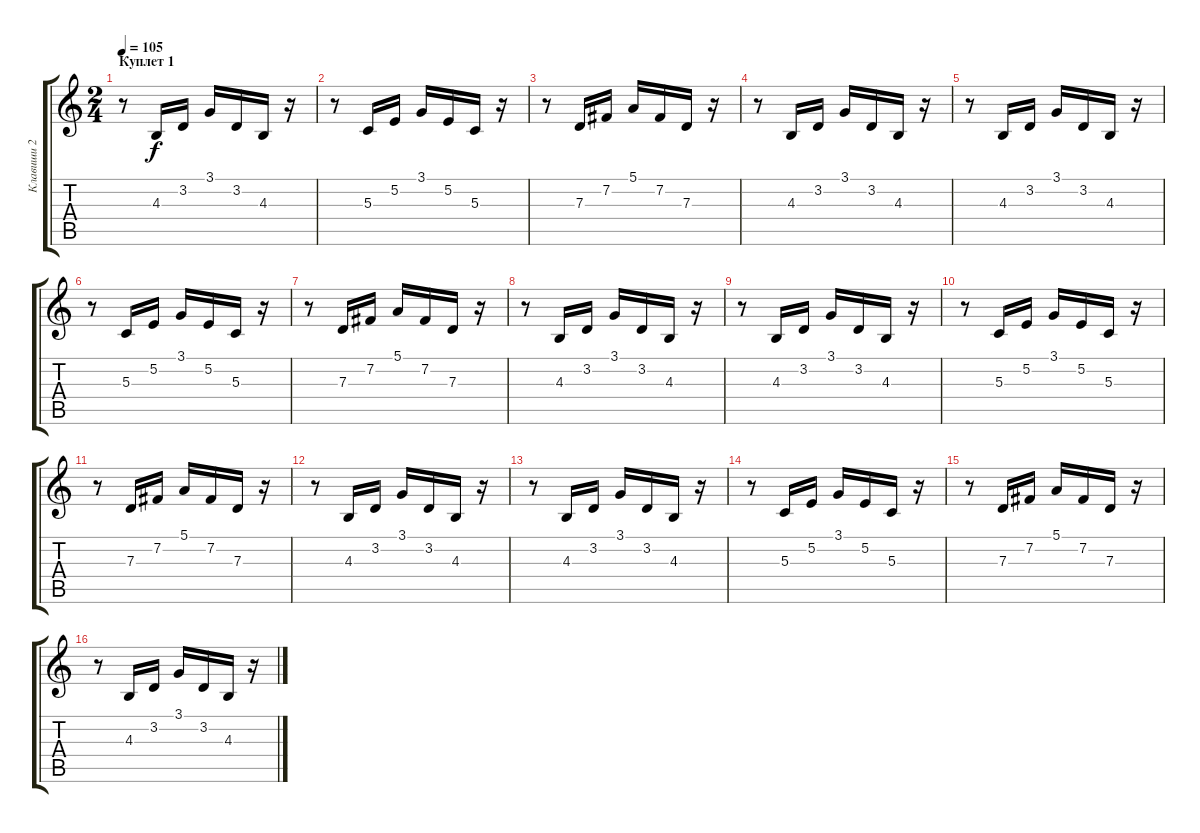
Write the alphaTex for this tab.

\track ("Клавиши 2" "Клавиши 2") {instrument xylophone}
\staff {score tabs}
\tuning (E4 B3 G3 D3 A2 E2) {hide}
\ts (2 4)
\section ("" "Куплет 1")
\tempo 105
\clef g2
\ks c
r.8{dy f} 4.3.16 3.2.16 3.1.16 3.2.16 4.3.16 r.16 |
r.8 5.3.16 5.2.16 3.1.16 5.2.16 5.3.16 r.16 |
r.8 7.3.16 7.2.16 5.1.16 7.2.16 7.3.16 r.16 |
r.8 4.3.16 3.2.16 3.1.16 3.2.16 4.3.16 r.16 |
r.8 4.3.16 3.2.16 3.1.16 3.2.16 4.3.16 r.16 |
r.8 5.3.16 5.2.16 3.1.16 5.2.16 5.3.16 r.16 |
r.8 7.3.16 7.2.16 5.1.16 7.2.16 7.3.16 r.16 |
r.8 4.3.16 3.2.16 3.1.16 3.2.16 4.3.16 r.16 |
r.8 4.3.16 3.2.16 3.1.16 3.2.16 4.3.16 r.16 |
r.8 5.3.16 5.2.16 3.1.16 5.2.16 5.3.16 r.16 |
r.8 7.3.16 7.2.16 5.1.16 7.2.16 7.3.16 r.16 |
r.8 4.3.16 3.2.16 3.1.16 3.2.16 4.3.16 r.16 |
r.8 4.3.16 3.2.16 3.1.16 3.2.16 4.3.16 r.16 |
r.8 5.3.16 5.2.16 3.1.16 5.2.16 5.3.16 r.16 |
r.8 7.3.16 7.2.16 5.1.16 7.2.16 7.3.16 r.16 |
r.8 4.3.16 3.2.16 3.1.16 3.2.16 4.3.16 r.16
